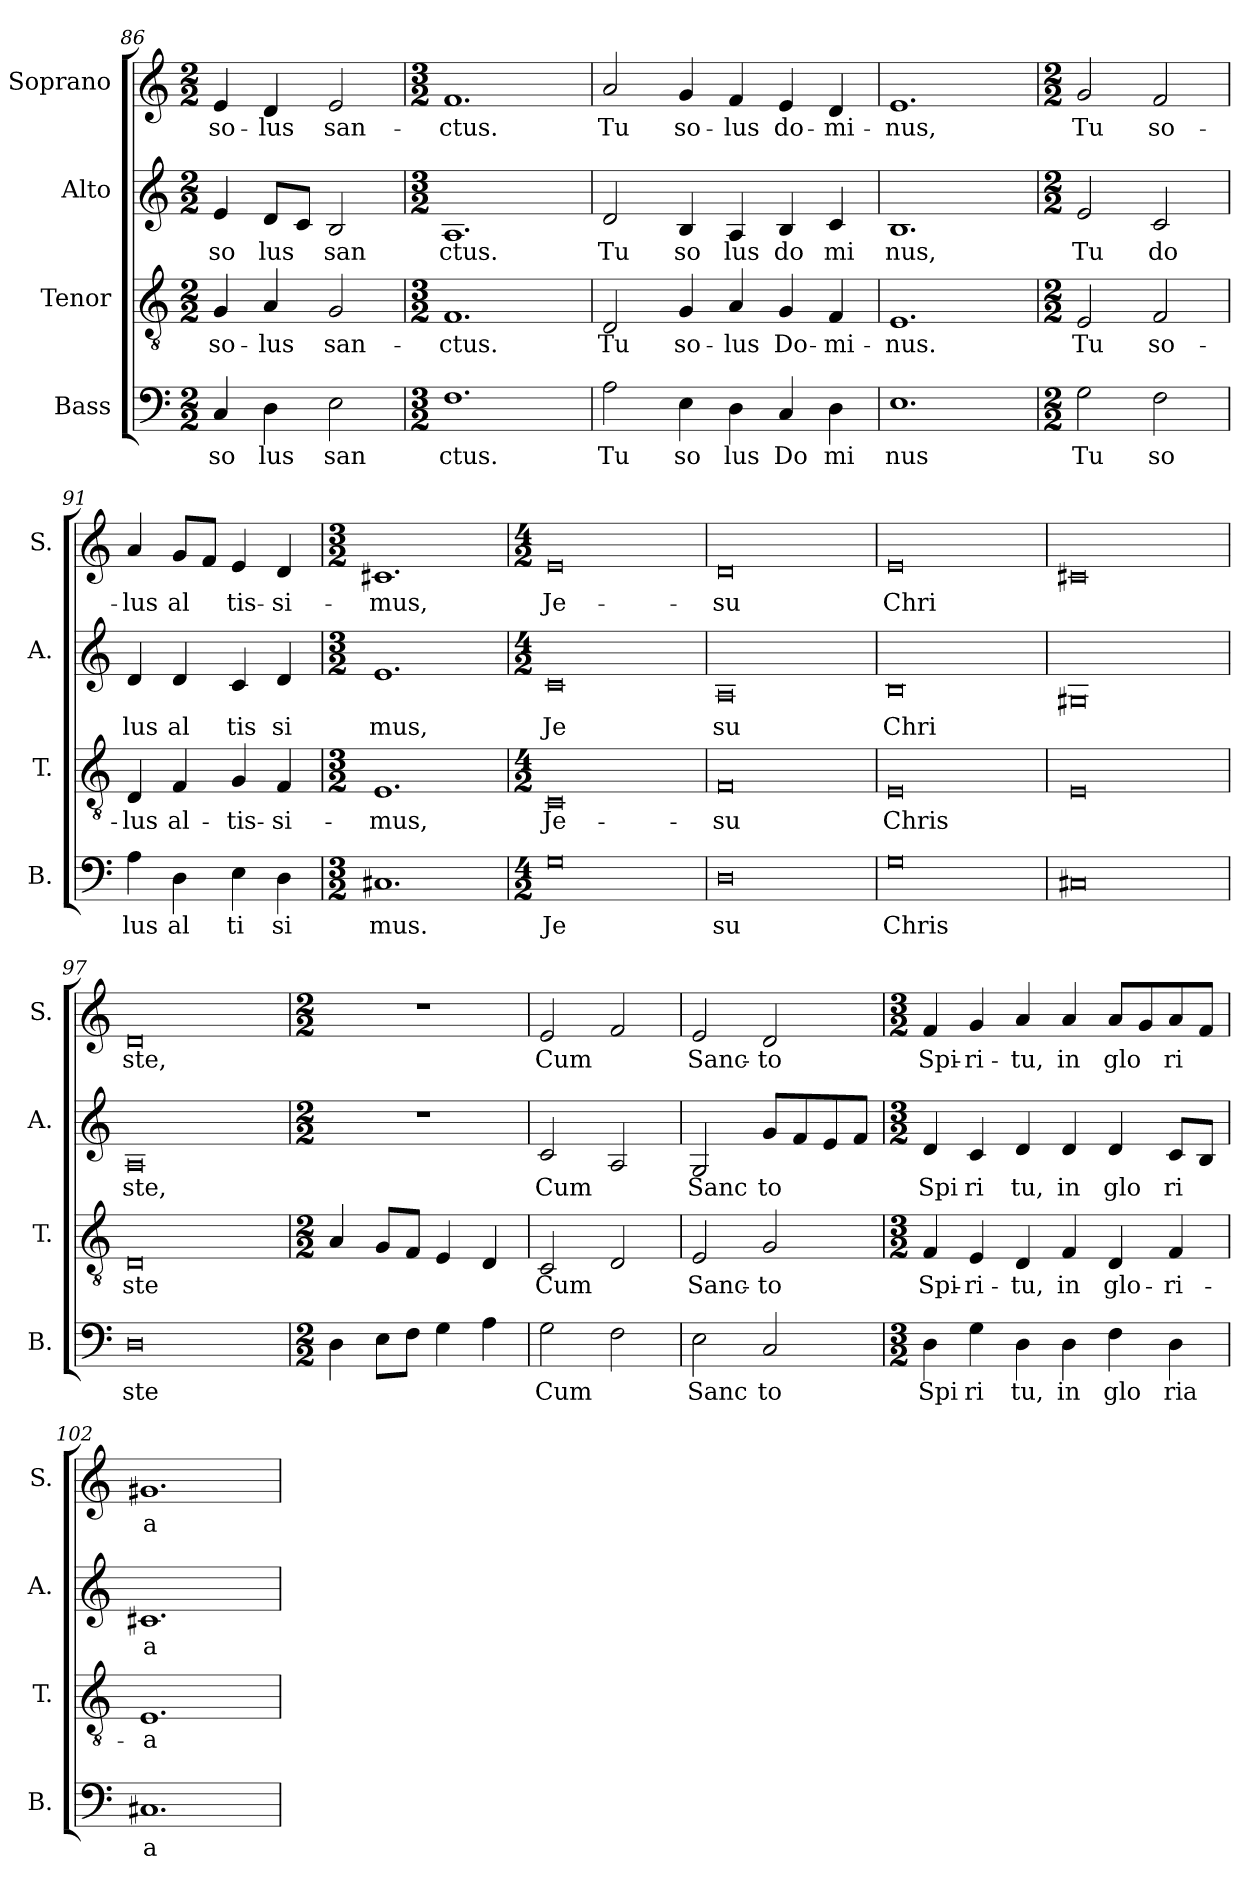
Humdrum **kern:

**kern	**text	**kern	**text	**kern	**text	**kern	**text
*part4	*part4	*part3	*part3	*part2	*part2	*part1	*part1
*staff4	*staff4	*staff3	*staff3	*staff2	*staff2	*staff1	*staff1
*I"Bass	*	*I"Tenor	*	*I"Alto	*	*I"Soprano	*
*I'B.	*	*I'T.	*	*I'A.	*	*I'S.	*
!!LO:LB:g=z
*clefF4	*	*clefGv2	*	*clefG2	*	*clefG2	*
*k[]	*	*k[]	*	*k[]	*	*k[]	*
*M2/2	*	*M2/2	*	*M2/2	*	*M2/2	*
=86	=86	=86	=86	=86	=86	=86	=86
!	!LO:LY:b	!	!LO:LY:b	!	!LO:LY:b	!	!LO:LY:b
4C/	so	4G/	so-	4e/	so	4e/	so-
!	!LO:LY:b	!	!LO:LY:b	!	!LO:LY:b	!	!LO:LY:b
4D\	lus	4A/	-lus	8d/L	lus	4d/	-lus
.	.	.	.	8c/J	.	.	.
!	!LO:LY:b	!	!LO:LY:b	!	!LO:LY:b	!	!LO:LY:b
2E\	san	2G/	san-	2B/	san	2e/	san-
=87	=87	=87	=87	=87	=87	=87	=87
*M3/2	*	*M3/2	*	*M3/2	*	*M3/2	*
!	!LO:LY:b	!	!LO:LY:b	!	!LO:LY:b	!	!LO:LY:b
1.F	ctus.	1.F	-ctus.	1.A	ctus.	1.f	-ctus.
=88	=88	=88	=88	=88	=88	=88	=88
!	!LO:LY:b	!	!LO:LY:b	!	!LO:LY:b	!	!LO:LY:b
2A\	Tu	2D/	Tu	2d/	Tu	2a/	Tu
!	!LO:LY:b	!	!LO:LY:b	!	!LO:LY:b	!	!LO:LY:b
4E\	so	4G/	so-	4B/	so	4g/	so-
!	!LO:LY:b	!	!LO:LY:b	!	!LO:LY:b	!	!LO:LY:b
4D\	lus	4A/	-lus	4A/	lus	4f/	-lus
!	!LO:LY:b	!	!LO:LY:b	!	!LO:LY:b	!	!LO:LY:b
4C/	Do	4G/	Do-	4B/	do	4e/	do-
!	!LO:LY:b	!	!LO:LY:b	!	!LO:LY:b	!	!LO:LY:b
4D\	mi	4F/	-mi-	4c/	mi	4d/	-mi-
=89	=89	=89	=89	=89	=89	=89	=89
!	!LO:LY:b	!	!LO:LY:b	!	!LO:LY:b	!	!LO:LY:b
1.E	nus	1.E	-nus.	1.B	nus,	1.e	-nus,
=90	=90	=90	=90	=90	=90	=90	=90
*M2/2	*	*M2/2	*	*M2/2	*	*M2/2	*
!	!LO:LY:b	!	!LO:LY:b	!	!LO:LY:b	!	!LO:LY:b
2G\	Tu	2E/	Tu	2e/	Tu	2g/	Tu
!	!LO:LY:b	!	!LO:LY:b	!	!LO:LY:b	!	!LO:LY:b
2F\	so	2F/	so-	2c/	do	2f/	so-
=91	=91	=91	=91	=91	=91	=91	=91
!	!LO:LY:b	!	!LO:LY:b	!	!LO:LY:b	!	!LO:LY:b
4A\	lus	4D/	-lus	4d/	lus	4a/	-lus
!	!LO:LY:b	!	!LO:LY:b	!	!LO:LY:b	!	!LO:LY:b
4D\	al	4F/	al-	4d/	al	8g/L	al
.	.	.	.	.	.	8f/J	.
!	!LO:LY:b	!	!LO:LY:b	!	!LO:LY:b	!	!LO:LY:b
4E\	ti	4G/	-tis-	4c/	tis	4e/	tis-
!	!LO:LY:b	!	!LO:LY:b	!	!LO:LY:b	!	!LO:LY:b
4D\	si	4F/	-si-	4d/	si	4d/	-si-
=92	=92	=92	=92	=92	=92	=92	=92
*M3/2	*	*M3/2	*	*M3/2	*	*M3/2	*
!	!LO:LY:b	!	!LO:LY:b	!	!LO:LY:b	!	!LO:LY:b
1.C#X	mus.	1.E	-mus,	1.e	mus,	1.c#X	-mus,
=93	=93	=93	=93	=93	=93	=93	=93
*M4/2	*	*M4/2	*	*M4/2	*	*M4/2	*
!	!LO:LY:b	!	!LO:LY:b	!	!LO:LY:b	!	!LO:LY:b
0G	Je	0C	Je-	0c	Je	0e	Je-
=94	=94	=94	=94	=94	=94	=94	=94
!	!LO:LY:b	!	!LO:LY:b	!	!LO:LY:b	!	!LO:LY:b
0D	su	0F	-su	0A	su	0d	-su
!!LO:LB:g=z
=95	=95	=95	=95	=95	=95	=95	=95
!	!LO:LY:b	!	!LO:LY:b	!	!LO:LY:b	!	!LO:LY:b
0G	Chris	0E	-Chris	0B	Chri	0e	Chri
=96	=96	=96	=96	=96	=96	=96	=96
0C#X	.	0E	.	0G#X	.	0c#X	.
=97	=97	=97	=97	=97	=97	=97	=97
!	!LO:LY:b	!	!LO:LY:b	!	!LO:LY:b	!	!LO:LY:b
0D	ste	0D	ste	0A	ste,	0d	ste,
=98	=98	=98	=98	=98	=98	=98	=98
*M2/2	*	*M2/2	*	*M2/2	*	*M2/2	*
4D\	.	4A/	.	1r	.	1r	.
8E\L	.	8G/L	.	.	.	.	.
8F\J	.	8F/J	.	.	.	.	.
4G\	.	4E/	.	.	.	.	.
4A\	.	4D/	.	.	.	.	.
=99	=99	=99	=99	=99	=99	=99	=99
!	!LO:LY:b	!	!LO:LY:b	!	!LO:LY:b	!	!LO:LY:b
2G\	Cum	2C/	Cum	2c/	Cum	2e/	Cum
2F\	.	2D/	.	2A/	.	2f/	.
=100	=100	=100	=100	=100	=100	=100	=100
!	!LO:LY:b	!	!LO:LY:b	!	!LO:LY:b	!	!LO:LY:b
2E\	Sanc	2E/	Sanc-	2G/	Sanc	2e/	Sanc-
!	!LO:LY:b	!	!LO:LY:b	!	!LO:LY:b	!	!LO:LY:b
2C/	to	2G/	-to	8g/L	to	2d/	-to
.	.	.	.	8f/	.	.	.
.	.	.	.	8e/	.	.	.
.	.	.	.	8f/J	.	.	.
=101	=101	=101	=101	=101	=101	=101	=101
*M3/2	*	*M3/2	*	*M3/2	*	*M3/2	*
!	!LO:LY:b	!	!LO:LY:b	!	!LO:LY:b	!	!LO:LY:b
4D\	Spi	4F/	Spi-	4d/	Spi	4f/	Spi-
!	!LO:LY:b	!	!LO:LY:b	!	!LO:LY:b	!	!LO:LY:b
4G\	ri	4E/	-ri-	4c/	ri	4g/	-ri-
!	!LO:LY:b	!	!LO:LY:b	!	!LO:LY:b	!	!LO:LY:b
4D\	tu,	4D/	-tu,	4d/	tu,	4a/	-tu,
!	!LO:LY:b	!	!LO:LY:b	!	!LO:LY:b	!	!LO:LY:b
4D\	in	4F/	in	4d/	in	4a/	in
!	!LO:LY:b	!	!LO:LY:b	!	!LO:LY:b	!	!LO:LY:b
4F\	glo	4D/	glo-	4d/	glo	8a/L	glo
.	.	.	.	.	.	8g/	.
!	!LO:LY:b	!	!LO:LY:b	!	!LO:LY:b	!	!LO:LY:b
4D\	ria	4F/	-ri-	8c/L	ri	8a/	ri
.	.	.	.	8B/J	.	8f/J	.
=102	=102	=102	=102	=102	=102	=102	=102
!	!LO:LY:b	!	!LO:LY:b	!	!LO:LY:b	!	!LO:LY:b
1.C#X	a	1.E	-a	1.c#X	a	1.g#X	a
=	=	=	=	=	=	=	=
*-	*-	*-	*-	*-	*-	*-	*-
